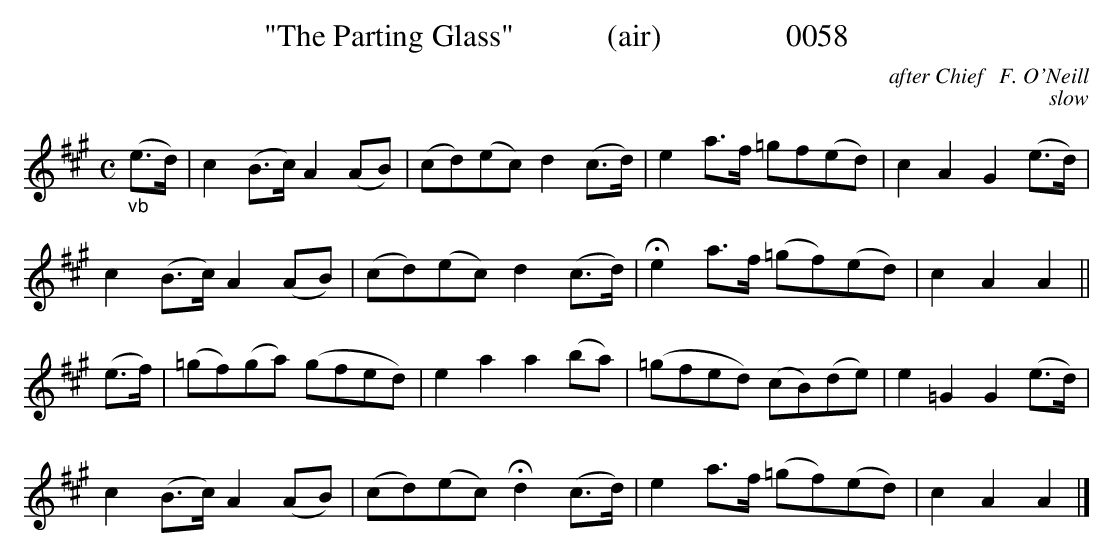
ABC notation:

X:1
T:"The Parting Glass"            (air)                0058
C:after Chief   F. O'Neill
C:slow
M:C
L:1/8
K:A
"_vb"(e3/2d/2)|c2(B3/2c/2) A2(AB)|(cd)(ec) d2(c3/2d/2)|e2a3/2f/2 =gf(ed)|c2A2G2(e3/2d/2)|
c2(B3/2c/2) A2(AB)|(cd)(ec) d2(c3/2d/2)|He2a3/2f/2 (=gf)(ed)|c2A2A2||
(e3/2f/2)|(=gf)(ga) (gfed)|e2a2a2(ba)|(=gfed) (cB)(de)|e2=G2G2(e3/2d/2)|
c2(B3/2c/2) A2(AB)|(cd)(ec) Hd2(c3/2d/2)|e2a3/2f/2 (=gf)(ed)|c2A2A2|]
